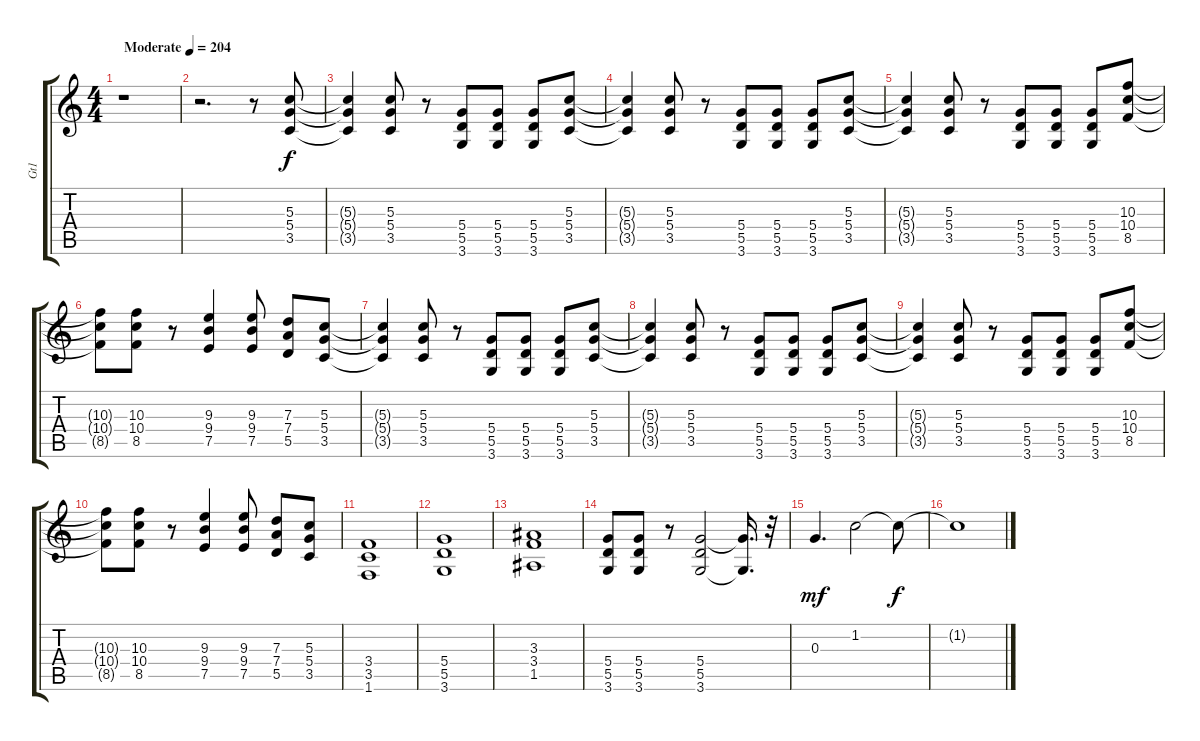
\track ("Gt1" "Gt1") {instrument overdrivenguitar}
\staff {score tabs}
\tuning (E4 B3 G3 D3 A2 E2) {hide}
\ts (4 4)
\tempo (204 "Moderate")
\clef g2
\ks c
r.1{dy f instrument overdrivenguitar} |
r.2{d} r.8 (5.3 5.4 3.5).8 |
(5.3{t} 5.4{t} 3.5{t}).4 (5.3 5.4 3.5).8 r.8 (5.4 5.5 3.6).8 (5.4 5.5 3.6).8 (5.4 5.5 3.6).8 (5.3 5.4 3.5).8 |
(5.3{t} 5.4{t} 3.5{t}).4 (5.3 5.4 3.5).8 r.8 (5.4 5.5 3.6).8 (5.4 5.5 3.6).8 (5.4 5.5 3.6).8 (5.3 5.4 3.5).8 |
(5.3{t} 5.4{t} 3.5{t}).4 (5.3 5.4 3.5).8 r.8 (5.4 5.5 3.6).8 (5.4 5.5 3.6).8 (5.4 5.5 3.6).8 (10.3 10.4 8.5).8 |
(10.3{t} 10.4{t} 8.5{t}).8 (10.3 10.4 8.5).8 r.8 (9.3 9.4 7.5).4 (9.3 9.4 7.5).8 (7.3 7.4 5.5).8 (5.3 5.4 3.5).8 |
(5.3{t} 5.4{t} 3.5{t}).4 (5.3 5.4 3.5).8 r.8 (5.4 5.5 3.6).8 (5.4 5.5 3.6).8 (5.4 5.5 3.6).8 (5.3 5.4 3.5).8 |
(5.3{t} 5.4{t} 3.5{t}).4 (5.3 5.4 3.5).8 r.8 (5.4 5.5 3.6).8 (5.4 5.5 3.6).8 (5.4 5.5 3.6).8 (5.3 5.4 3.5).8 |
(5.3{t} 5.4{t} 3.5{t}).4 (5.3 5.4 3.5).8 r.8 (5.4 5.5 3.6).8 (5.4 5.5 3.6).8 (5.4 5.5 3.6).8 (10.3 10.4 8.5).8 |
(10.3{t} 10.4{t} 8.5{t}).8 (10.3 10.4 8.5).8 r.8 (9.3 9.4 7.5).4 (9.3 9.4 7.5).8 (7.3 7.4 5.5).8 (5.3 5.4 3.5).8 |
(3.4 3.5 1.6).1 |
(5.4 5.5 3.6).1 |
(3.3 3.4 1.5).1 |
(5.4 5.5 3.6).8 (5.4 5.5 3.6).8 r.8 (5.4 5.5 3.6).2 (5.4{t} 3.6{t}).16{d} r.32 |
0.3.4{d dy mf} 1.2.2 1.2{t}.8{dy f} |
1.2{t}.1
